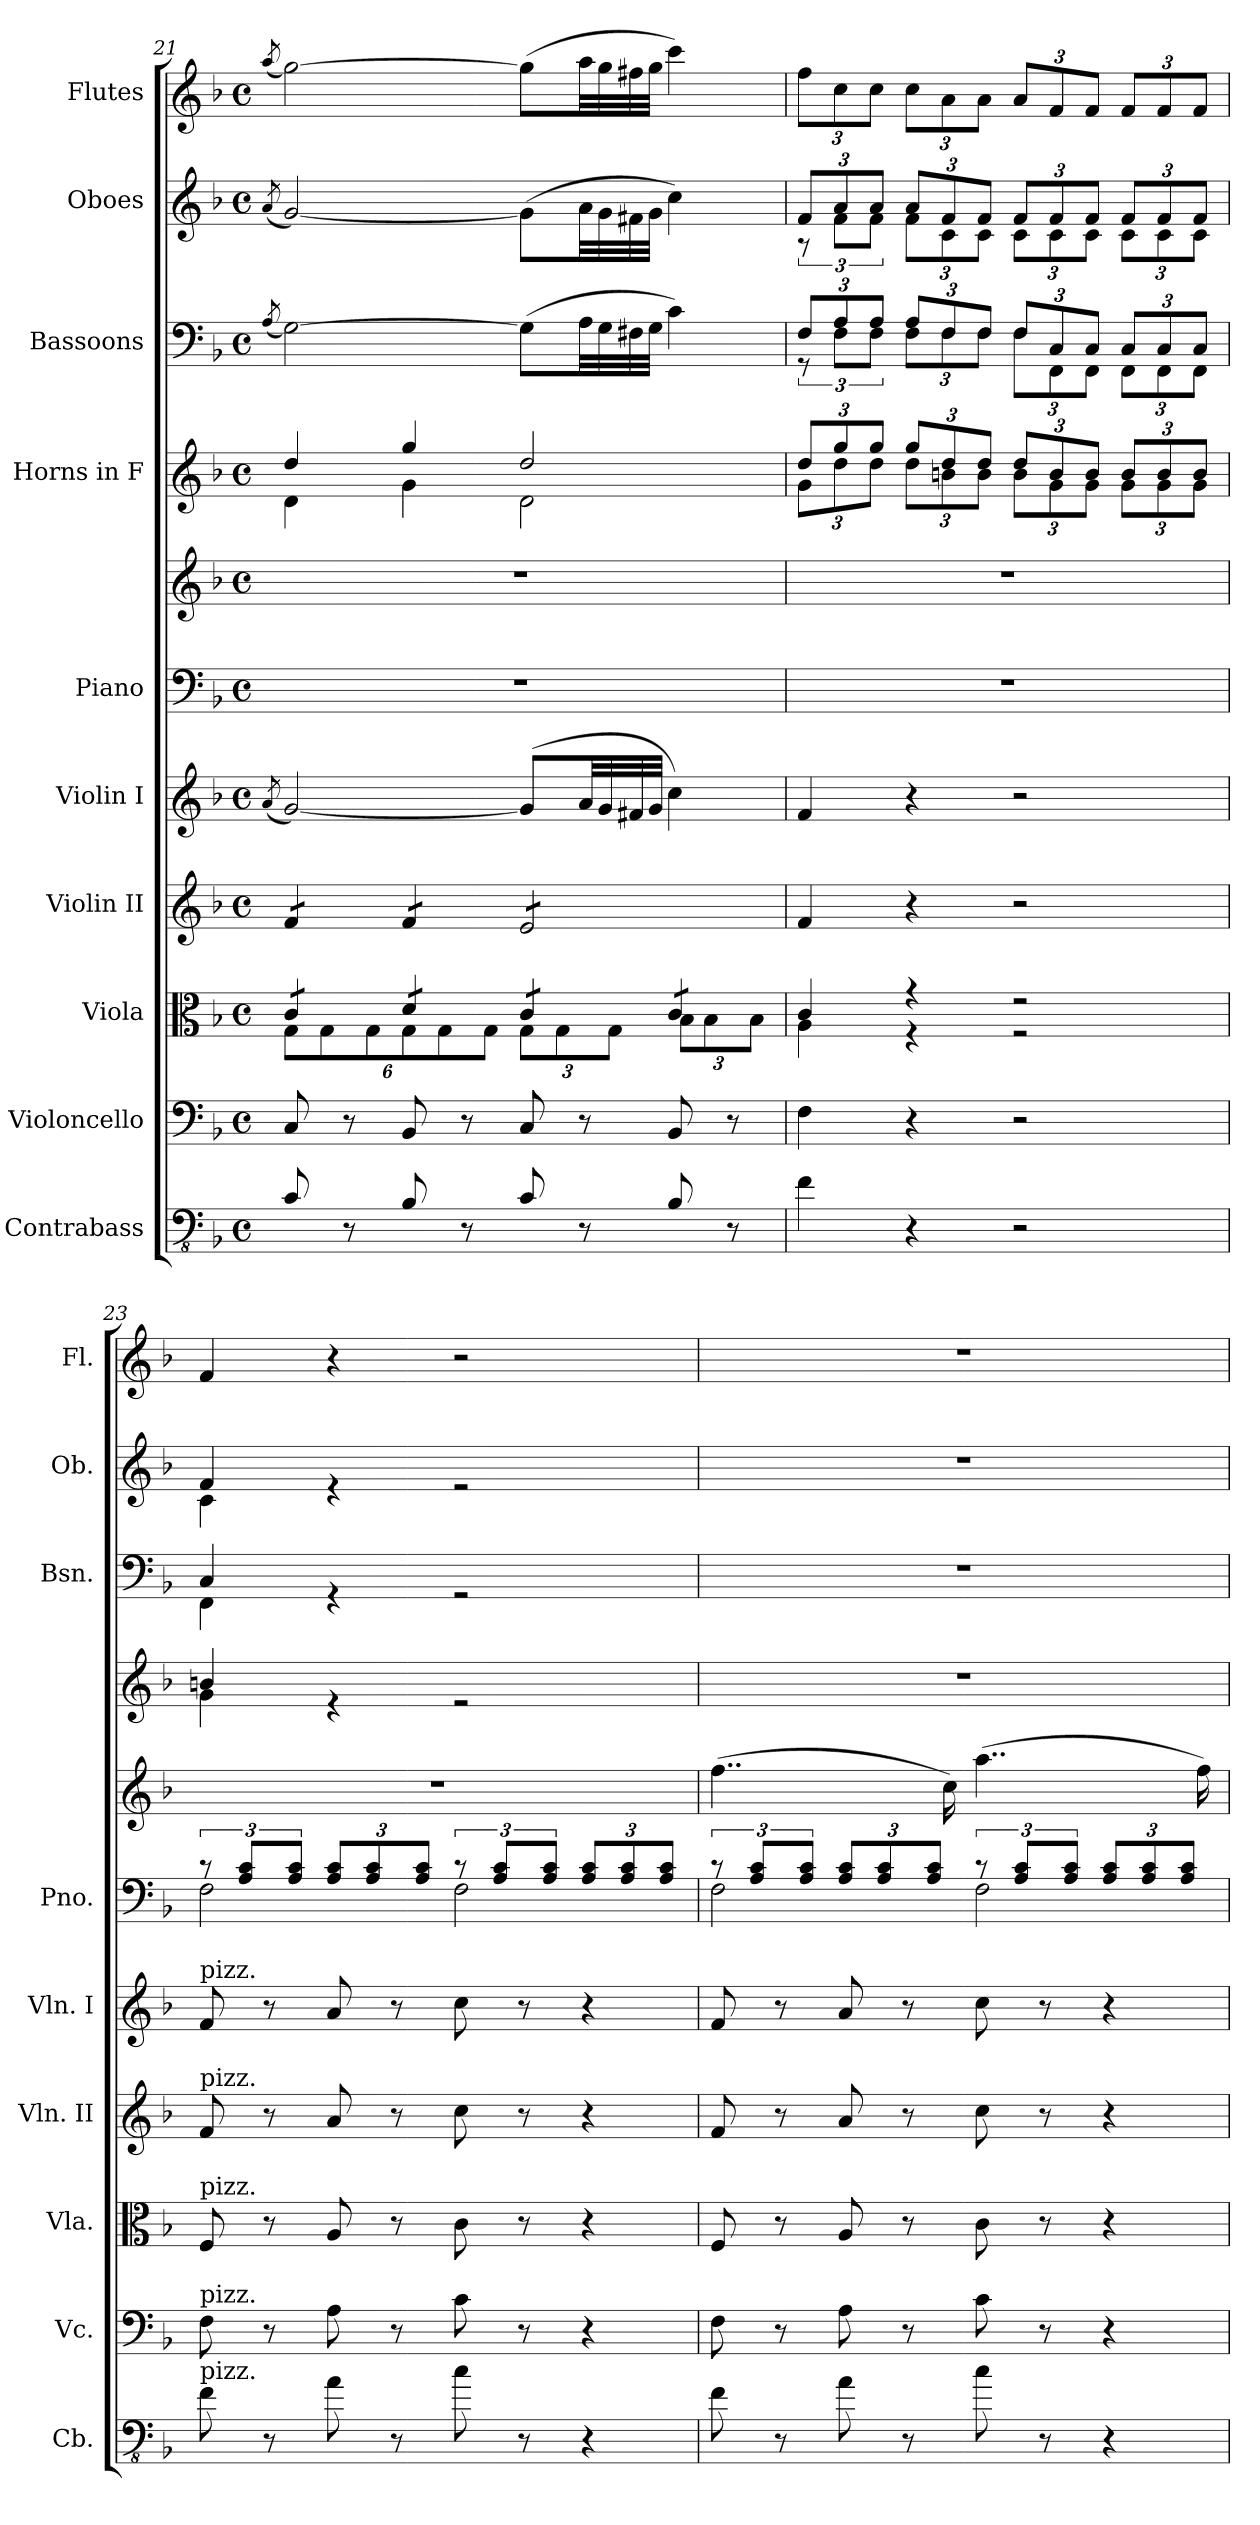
**kern	**kern	**kern	**kern	**kern	**kern	**kern	**kern	**kern	**kern	**kern
*part10	*part9	*part8	*part7	*part6	*part5	*part5	*part4	*part3	*part2	*part1
*staff11	*staff10	*staff9	*staff8	*staff7	*staff6	*staff5	*staff4	*staff3	*staff2	*staff1
*I"Contrabass	*I"Violoncello	*I"Viola	*I"Violin II	*I"Violin I	*I"Piano	*	*I"Horns in F	*I"Bassoons	*I"Oboes	*I"Flutes
*I'Cb.	*I'Vc.	*I'Vla.	*I'Vln. II	*I'Vln. I	*I'Pno.	*	*	*I'Bsn.	*I'Ob.	*I'Fl.
!!LO:PB:g=z
*clefFv4	*clefF4	*clefC3	*clefG2	*clefG2	*clefF4	*clefG2	*clefG2	*clefF4	*clefG2	*clefG2
*ITrd7c12	*	*	*	*	*	*	*ITrd4c7	*	*	*
*k[b-]	*k[b-]	*k[b-]	*k[b-]	*k[b-]	*k[b-]	*k[b-]	*k[b-e-]	*k[b-]	*k[b-]	*k[b-]
*M4/4	*M4/4	*M4/4	*M4/4	*M4/4	*M4/4	*M4/4	*M4/4	*M4/4	*M4/4	*M4/4
*met(c)	*met(c)	*met(c)	*met(c)	*met(c)	*met(c)	*met(c)	*met(c)	*met(c)	*met(c)	*met(c)
=21	=21	=21	=21	=21	=21	=21	=21	=21	=21	=21
.	.	.	.	(8qa/	.	.	.	(8qA/	(8qa/	(8qaa/
*	*	*^	*	*	*	*	*^	*	*	*
*	*	*tremolo	*	*	*	*	*	*	*	*	*	*
*	*	*	*	*tremolo	*	*	*	*	*	*	*	*
8CC/	8C/	12c/L	12G\L	12f/L	[2g/)	1r	1r	4g/	4G\	[2G\)	[2g/)	[2gg\)
.	.	12c/	12G\	12f/	.	.	.	.	.	.	.	.
8r	8r	.	.	.	.	.	.	.	.	.	.	.
.	.	12c/J	12G\	12f/J	.	.	.	.	.	.	.	.
8BBB-/	8BB-/	12d/L	12G\	12f/L	.	.	.	4cc/	4c\	.	.	.
.	.	12d/	12G\	12f/	.	.	.	.	.	.	.	.
8r	8r	.	.	.	.	.	.	.	.	.	.	.
.	.	12d/J	12G\J	12f/J	.	.	.	.	.	.	.	.
8CC/	8C/	12c/L	12G\L	12e/L	(8g/L]	.	.	2g/	2G\	(8G\L]	(8g\L]	(8gg\L]
.	.	12c/	12G\	12e/	.	.	.	.	.	.	.	.
8r	8r	.	.	.	32a/LL	.	.	.	.	32A\LL	32a\LL	32aa\LL
.	.	.	.	.	32g/	.	.	.	.	32G\	32g\	32gg\
.	.	12c/J	12G\J	12e/	.	.	.	.	.	.	.	.
.	.	.	.	.	32f#X/	.	.	.	.	32F#X\	32f#X\	32ff#X\
.	.	.	.	.	32g/JJJ	.	.	.	.	32G\JJJ	32g\JJJ	32gg\JJJ
8BBB-/	8BB-/	12c/L	12B-\L	12e/	4cc\)	.	.	.	.	4c\)	4cc\)	4ccc\)
.	.	12c/	12B-\	12e/	.	.	.	.	.	.	.	.
8r	8r	.	.	.	.	.	.	.	.	.	.	.
.	.	12c/J	12B-\J	12e/J	.	.	.	.	.	.	.	.
*	*	*	*	*Xtremolo	*	*	*	*	*	*	*	*
*	*	*Xtremolo	*	*	*	*	*	*	*	*	*	*
=22	=22	=22	=22	=22	=22	=22	=22	=22	=22	=22	=22	=22
*	*	*	*	*	*	*	*	*	*	*^	*^	*
*	*	*	*	*	*	*	*	*Xbrackettup	*	*Xbrackettup	*brackettup	*Xbrackettup	*brackettup	*Xbrackettup
4FF\	4F\	4c/	4A\	4f/	4f/	1r	1r	12g/L	12c\L	12F/L	12r	12f/L	12r	12ff\L
.	.	.	.	.	.	.	.	12cc/	12g\	12A/	12F\L	12a/	12f\L	12cc\
.	.	.	.	.	.	.	.	12cc/J	12g\J	12A/J	12F\J	12a/J	12f\J	12cc\J
*	*	*	*	*	*	*	*	*	*	*Xbrackettup	*	*Xbrackettup	*	*
4r	4r	4r	4r	4r	4r	.	.	12cc/L	12g\L	12A/L	12F\L	12a/L	12f\L	12cc\L
.	.	.	.	.	.	.	.	12g/	12en\	12F/	12F\	12f/	12c\	12a\
.	.	.	.	.	.	.	.	12g/J	12e\J	12F/J	12F\J	12f/J	12c\J	12a\J
2r	2r	2r	2r	2r	2r	.	.	12g/L	12e\L	12F/L	12F\L	12f/L	12c\L	12a/L
.	.	.	.	.	.	.	.	12e/	12c\	12C/	12FF\	12f/	12c\	12f/
.	.	.	.	.	.	.	.	12e/J	12c\J	12C/J	12FF\J	12f/J	12c\J	12f/J
.	.	.	.	.	.	.	.	12e/L	12c\L	12C/L	12FF\L	12f/L	12c\L	12f/L
.	.	.	.	.	.	.	.	12e/	12c\	12C/	12FF\	12f/	12c\	12f/
.	.	.	.	.	.	.	.	12e/J	12c\J	12C/J	12FF\J	12f/J	12c\J	12f/J
*	*	*v	*v	*	*	*	*	*	*	*	*	*	*	*
!!LO:PB:g=z
=23	=23	=23	=23	=23	=23	=23	=23	=23	=23	=23	=23	=23	=23
*	*	*	*	*	*^	*	*	*	*	*	*	*	*
!	!	!	!	!LO:TX:a:t=pizz.	!	!	!	!	!	!	!	!	!	!
!	!	!	!LO:TX:a:t=pizz.	!	!	!	!	!	!	!	!	!	!	!
!	!	!LO:TX:a:t=pizz.	!	!	!	!	!	!	!	!	!	!	!	!
!	!LO:TX:a:t=pizz.	!	!	!	!	!	!	!	!	!	!	!	!	!
!LO:TX:a:t=pizz.	!	!	!	!	!	!	!	!	!	!	!	!	!	!
8FF\	8F\	8F/	8f/	8f/	12r	2F\	1r	4en/	4c\	4C/	4FF\	4f/	4c\	4f/
.	.	.	.	.	12A/ 12c/L	.	.	.	.	.	.	.	.	.
8r	8r	8r	8r	8r	.	.	.	.	.	.	.	.	.	.
.	.	.	.	.	12A/ 12c/J	.	.	.	.	.	.	.	.	.
*	*	*	*	*	*Xbrackettup	*	*	*	*	*	*	*	*	*
8AA\	8A\	8A/	8a/	8a/	12A/ 12c/L	.	.	4re	2.ryy	4rGG	2.ryy	4re	2.ryy	4r
.	.	.	.	.	12A/ 12c/	.	.	.	.	.	.	.	.	.
8r	8r	8r	8r	8r	.	.	.	.	.	.	.	.	.	.
.	.	.	.	.	12A/ 12c/J	.	.	.	.	.	.	.	.	.
*	*	*	*	*	*brackettup	*	*	*	*	*	*	*	*	*
8C\	8c\	8c\	8cc\	8cc\	12r	2F\	.	2re	.	2rGG	.	2re	.	2r
.	.	.	.	.	12A/ 12c/L	.	.	.	.	.	.	.	.	.
8r	8r	8r	8r	8r	.	.	.	.	.	.	.	.	.	.
.	.	.	.	.	12A/ 12c/J	.	.	.	.	.	.	.	.	.
*	*	*	*	*	*Xbrackettup	*	*	*	*	*	*	*	*	*
4r	4r	4r	4r	4r	12A/ 12c/L	.	.	.	.	.	.	.	.	.
.	.	.	.	.	12A/ 12c/	.	.	.	.	.	.	.	.	.
.	.	.	.	.	12A/ 12c/J	.	.	.	.	.	.	.	.	.
*	*	*	*	*	*	*	*	*v	*v	*	*	*v	*v	*
*	*	*	*	*	*	*	*	*	*v	*v	*	*
=24	=24	=24	=24	=24	=24	=24	=24	=24	=24	=24	=24
*	*	*	*	*	*brackettup	*	*	*	*	*	*
8FF\	8F\	8F/	8f/	8f/	12r	2F\	(4..ff\	1r	1r	1r	1r
.	.	.	.	.	12A/ 12c/L	.	.	.	.	.	.
8r	8r	8r	8r	8r	.	.	.	.	.	.	.
.	.	.	.	.	12A/ 12c/J	.	.	.	.	.	.
*	*	*	*	*	*Xbrackettup	*	*	*	*	*	*
8AA\	8A\	8A/	8a/	8a/	12A/ 12c/L	.	.	.	.	.	.
.	.	.	.	.	12A/ 12c/	.	.	.	.	.	.
8r	8r	8r	8r	8r	.	.	.	.	.	.	.
.	.	.	.	.	12A/ 12c/J	.	.	.	.	.	.
.	.	.	.	.	.	.	16cc\)	.	.	.	.
*	*	*	*	*	*brackettup	*	*	*	*	*	*
8C\	8c\	8c\	8cc\	8cc\	12r	2F\	(4..aa\	.	.	.	.
.	.	.	.	.	12A/ 12c/L	.	.	.	.	.	.
8r	8r	8r	8r	8r	.	.	.	.	.	.	.
.	.	.	.	.	12A/ 12c/J	.	.	.	.	.	.
*	*	*	*	*	*Xbrackettup	*	*	*	*	*	*
4r	4r	4r	4r	4r	12A/ 12c/L	.	.	.	.	.	.
.	.	.	.	.	12A/ 12c/	.	.	.	.	.	.
.	.	.	.	.	12A/ 12c/J	.	.	.	.	.	.
.	.	.	.	.	.	.	16ff\)	.	.	.	.
*	*	*	*	*	*v	*v	*	*	*	*	*
=	=	=	=	=	=	=	=	=	=	=
*-	*-	*-	*-	*-	*-	*-	*-	*-	*-	*-
